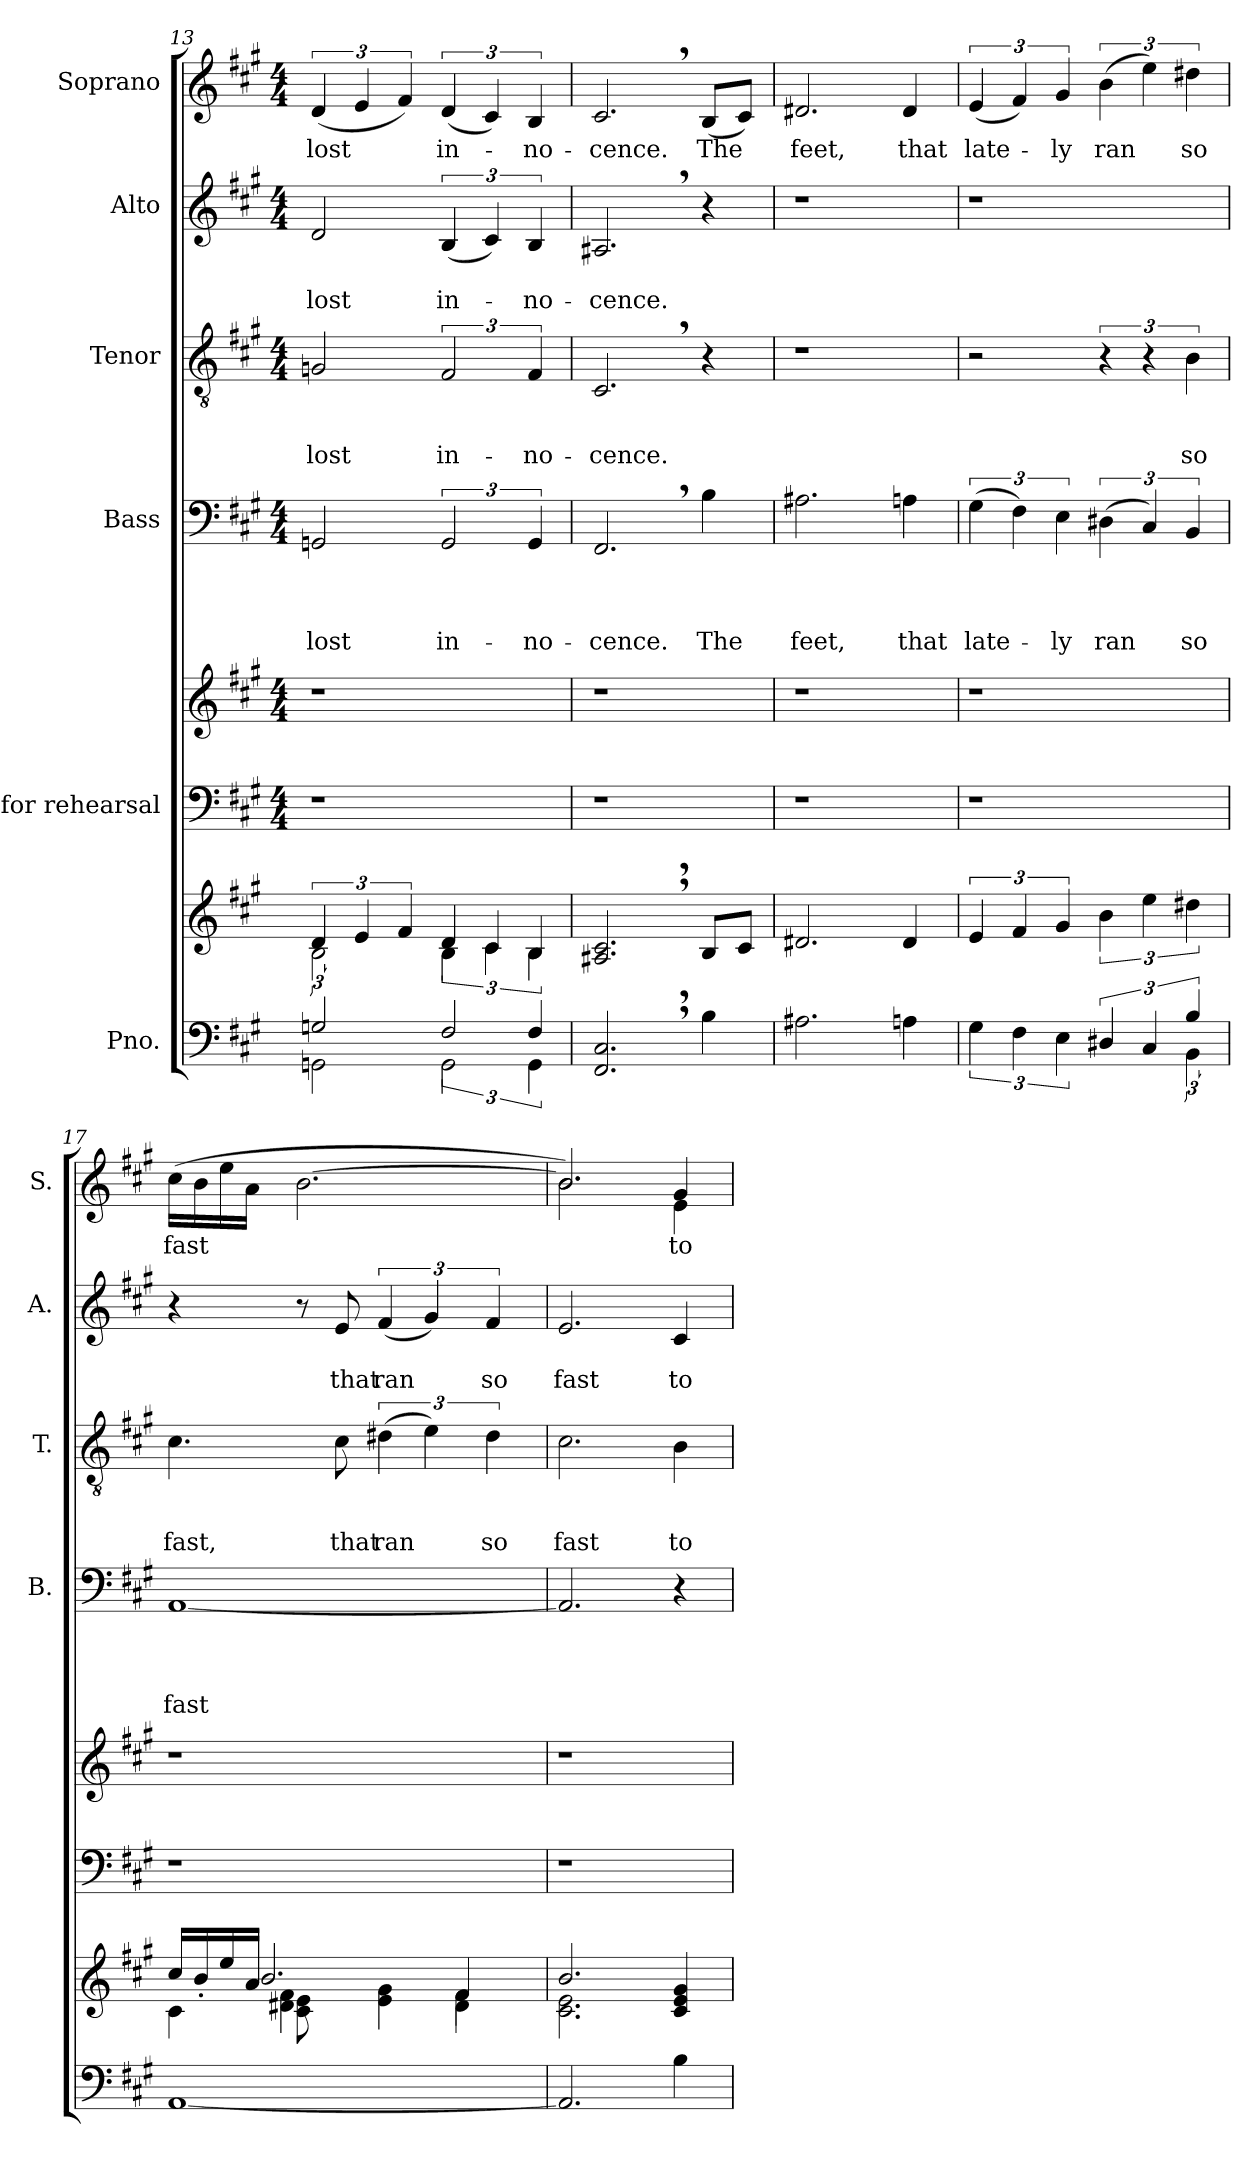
**kern	**kern	**kern	**kern	**kern	**text	**text	**text	**text	**kern	**text	**text	**text	**kern	**text	**text	**kern	**text
*part6	*part6	*part5	*part5	*part4	*part4	*part4	*part4	*part4	*part3	*part3	*part3	*part3	*part2	*part2	*part2	*part1	*part1
*staff8	*staff7	*staff6	*staff5	*staff4	*staff4	*staff4	*staff4	*staff4	*staff3	*staff3	*staff3	*staff3	*staff2	*staff2	*staff2	*staff1	*staff1
*I"Pno.	*	*I"(for rehearsal	*	*I"Bass	*	*	*	*	*I"Tenor	*	*	*	*I"Alto	*	*	*I"Soprano	*
*	*	*	*	*I'B.	*	*	*	*	*I'T.	*	*	*	*I'A.	*	*	*I'S.	*
*clefF4	*clefG2	*clefF4	*clefG2	*clefF4	*	*	*	*	*clefGv2	*	*	*	*clefG2	*	*	*clefG2	*
*k[f#c#g#]	*k[f#c#g#]	*k[f#c#g#]	*k[f#c#g#]	*k[f#c#g#]	*	*	*	*	*k[f#c#g#]	*	*	*	*k[f#c#g#]	*	*	*k[f#c#g#]	*
*A:	*A:	*A:	*A:	*A:	*	*	*	*	*A:	*	*	*	*A:	*	*	*A:	*
*	*	*M4/4	*M4/4	*M4/4	*	*	*	*	*M4/4	*	*	*	*M4/4	*	*	*M4/4	*
=13	=13	=13	=13	=13	=13	=13	=13	=13	=13	=13	=13	=13	=13	=13	=13	=13	=13
*^	*^	*	*	*	*	*	*	*	*	*	*	*	*	*	*	*	*
*	*	*	*^	*	*	*	*	*	*	*	*	*	*	*	*	*	*	*	*
!	!	!	!	!	!	!	!	!	!	!	!LO:LY:b	!	!	!	!LO:LY:b	!	!	!LO:LY:b	!	!LO:LY:b
2Gn/	2GGn\	3B\	6d/	2ryy	1r	1r	2GGn/	.	.	.	lost	2Gn/	.	.	lost	2d/	.	lost	(<6d/	lost
.	.	.	6e/	.	.	.	.	.	.	.	.	.	.	.	.	.	.	.	6e/	.
.	.	3%2ryy	6f#/	.	.	.	.	.	.	.	.	.	.	.	.	.	.	.	6f#/)	.
*Xtuplet	*tuplet	*	*	*Xtuplet	*	*	*	*	*	*	*	*	*	*	*	*	*	*	*	*
!	!	!	!	!	!	!	!	!	!	!	!LO:LY:b	!	!	!	!LO:LY:b	!	!	!LO:LY:b	!	!LO:LY:b
3GG\	3F#/	.	6d/	6B\	.	.	3GG/	.	.	.	in-	3F#/	.	.	in-	(<6B/	.	in-	(<6d/	in-
.	.	.	6c#\	6c#/	.	.	.	.	.	.	.	.	.	.	.	6c#/)	.	.	6c#/)	.
!	!	!	!	!	!	!	!	!	!	!	!LO:LY:b	!	!	!	!LO:LY:b	!	!	!LO:LY:b	!	!LO:LY:b
6F#/	6GG\	.	6B\	6B/	.	.	6GG/	.	.	.	-no-	6F#/	.	.	-no-	6B/	.	-no-	6B/	-no-
=14	=14	=14	=14	=14	=14	=14	=14	=14	=14	=14	=14	=14	=14	=14	=14	=14	=14	=14	=14	=14
!	!	!	!	!	!	!	!	!	!	!	!LO:LY:b	!	!	!	!LO:LY:b	!	!	!LO:LY:b	!	!LO:LY:b
*v	*v	*	*	*	*	*	*	*	*	*	*	*	*	*	*	*	*	*	*	*
*	*v	*v	*v	*	*	*	*	*	*	*	*	*	*	*	*	*	*	*	*
2.FF#/,> 2.C#/,>	2.A#X/,> 2.c#/,>	1r	1r	2.FF#,>/	.	.	.	-cence.	2.C#,>/	.	.	-cence.	2.A#X,>/	.	-cence.	2.c#,>/	-cence.
!	!	!	!	!	!	!	!	!LO:LY:b	!	!	!	!	!	!	!	!	!LO:LY:b
4B\	8B/L	.	.	4B\	.	.	.	The	4r	.	.	.	4r	.	.	(<8B/L	The
.	8c#/J	.	.	.	.	.	.	.	.	.	.	.	.	.	.	8c#/J)	.
=15	=15	=15	=15	=15	=15	=15	=15	=15	=15	=15	=15	=15	=15	=15	=15	=15	=15
!	!	!	!	!	!	!	!	!LO:LY:b	!	!	!	!	!	!	!	!	!LO:LY:b
2.A#X\	2.d#X/	1r	1r	2.A#X\	.	.	.	feet,	1r	.	.	.	1r	.	.	2.d#X/	feet,
!	!	!	!	!	!	!	!	!LO:LY:b	!	!	!	!	!	!	!	!	!LO:LY:b
4An\	4d#/	.	.	4An\	.	.	.	that	.	.	.	.	.	.	.	4d#/	that
!!LO:PB:g=z
=16	=16	=16	=16	=16	=16	=16	=16	=16	=16	=16	=16	=16	=16	=16	=16	=16	=16
*^	*	*	*	*	*	*	*	*	*	*	*	*	*	*	*	*	*
*	*	*tuplet	*	*	*	*	*	*	*	*	*	*	*	*	*	*	*	*
!	!	!	!	!	!	!	!	!	!LO:LY:b	!	!	!	!	!	!	!	!	!LO:LY:b
2ryy	6G#\	6e/	1r	1r	(>6G#\	.	.	.	late-	2r	.	.	.	1r	.	.	(<6e/	late-
.	6F#\	6f#/	.	.	6F#\)	.	.	.	.	.	.	.	.	.	.	.	6f#/)	.
!	!	!	!	!	!	!	!	!	!LO:LY:b	!	!	!	!	!	!	!	!	!LO:LY:b
.	6E\	6g#/	.	.	6E\	.	.	.	-ly	.	.	.	.	.	.	.	6g#/	-ly
!	!	!	!	!	!	!	!	!	!LO:LY:b	!	!	!	!	!	!	!	!	!LO:LY:b
6D#X/	3ryy	6b\	.	.	(<6D#X\	.	.	.	ran	6r	.	.	.	.	.	.	(<6b\	ran
6C#/	.	6ee\	.	.	6C#/)	.	.	.	.	6r	.	.	.	.	.	.	6ee\)	.
!	!	!	!	!	!	!	!	!	!LO:LY:b	!	!	!	!LO:LY:b	!	!	!	!	!LO:LY:b
6B/	6BB\	6dd#X\	.	.	6BB/	.	.	.	so	6B\	.	.	so	.	.	.	6dd#X\	so
=17	=17	=17	=17	=17	=17	=17	=17	=17	=17	=17	=17	=17	=17	=17	=17	=17	=17	=17
*	*	*^	*	*	*	*	*	*	*	*	*	*	*	*	*	*	*	*
*	*	*	*^	*	*	*	*	*	*	*	*	*	*	*	*	*	*	*	*
*	*	*	*	*^	*	*	*	*	*	*	*	*	*	*	*	*	*	*	*	*
!	!	!	!	!	!	!	!	!	!	!	!	!LO:LY:b	!	!	!	!LO:LY:b	!	!	!	!	!LO:LY:b
*v	*v	*	*	*	*	*	*	*	*	*	*	*	*	*	*	*	*	*	*	*	*
[<1AA	4c#\	16cc#/LL	8.ryy	2.ryy	1r	1r	[<1AA	.	.	.	fast	4.c#\	.	.	fast,	4r	.	.	(<16cc#\LL	fast
.	.	16b'>/	.	.	.	.	.	.	.	.	.	.	.	.	.	.	.	.	16b\	.
.	.	16ee/	.	.	.	.	.	.	.	.	.	.	.	.	.	.	.	.	16ee\	.
.	.	16a/JJ	2.b/	.	.	.	.	.	.	.	.	.	.	.	.	.	.	.	16a\JJ	.
.	8c#\ 8e\	4d#X\ 4f#\	.	.	.	.	.	.	.	.	.	.	.	.	.	8r	.	.	[>2.b\	.
!	!	!	!	!	!	!	!	!	!	!	!	!	!	!	!LO:LY:b	!	!	!LO:LY:b	!	!
.	4.ryy	.	.	.	.	.	.	.	.	.	.	8c#\	.	.	that	8e/	.	that	.	.
!	!	!	!	!	!	!	!	!	!	!	!	!	!	!	!LO:LY:b	!	!	!LO:LY:b	!	!
.	.	4e\ 4g#\	.	.	.	.	.	.	.	.	.	(>6d#X\	.	.	ran	(<6f#/	.	ran	.	.
.	.	.	.	.	.	.	.	.	.	.	.	6e\)	.	.	.	6g#/)	.	.	.	.
.	4f#/	4d#\	.	4f#\	.	.	.	.	.	.	.	.	.	.	.	.	.	.	.	.
!	!	!	!	!	!	!	!	!	!	!	!	!	!	!	!LO:LY:b	!	!	!LO:LY:b	!	!
.	.	.	.	.	.	.	.	.	.	.	.	6d#\	.	.	so	6f#/	.	so	.	.
.	.	.	16ryy	.	.	.	.	.	.	.	.	.	.	.	.	.	.	.	.	.
*	*	*	*v	*v	*	*	*	*	*	*	*	*	*	*	*	*	*	*	*	*
=18	=18	=18	=18	=18	=18	=18	=18	=18	=18	=18	=18	=18	=18	=18	=18	=18	=18	=18	=18
!	!	!	!	!	!	!	!	!	!	!	!	!	!	!LO:LY:b	!	!	!LO:LY:b	!	!
*	*	*v	*v	*	*	*	*	*	*	*	*	*	*	*	*	*	*	*^	*
2.AA/]	2.b/	2.c#\ 2.e\	1r	1r	2.AA/]	.	.	.	.	2.c#\	.	.	fast	2.e/	.	fast	2.b/])	2.b\	.
!	!	!	!	!	!	!	!	!	!	!	!	!	!LO:LY:b	!	!	!LO:LY:b	!	!	!LO:LY:b
4B\	4c#/ 4e/ 4g#/	4ryy	.	.	4r	.	.	.	.	4B\	.	.	to	4c#/	.	to	4g#/	4e\	to
*	*v	*v	*	*	*	*	*	*	*	*	*	*	*	*	*	*	*v	*v	*
=	=	=	=	=	=	=	=	=	=	=	=	=	=	=	=	=	=
*-	*-	*-	*-	*-	*-	*-	*-	*-	*-	*-	*-	*-	*-	*-	*-	*-	*-
